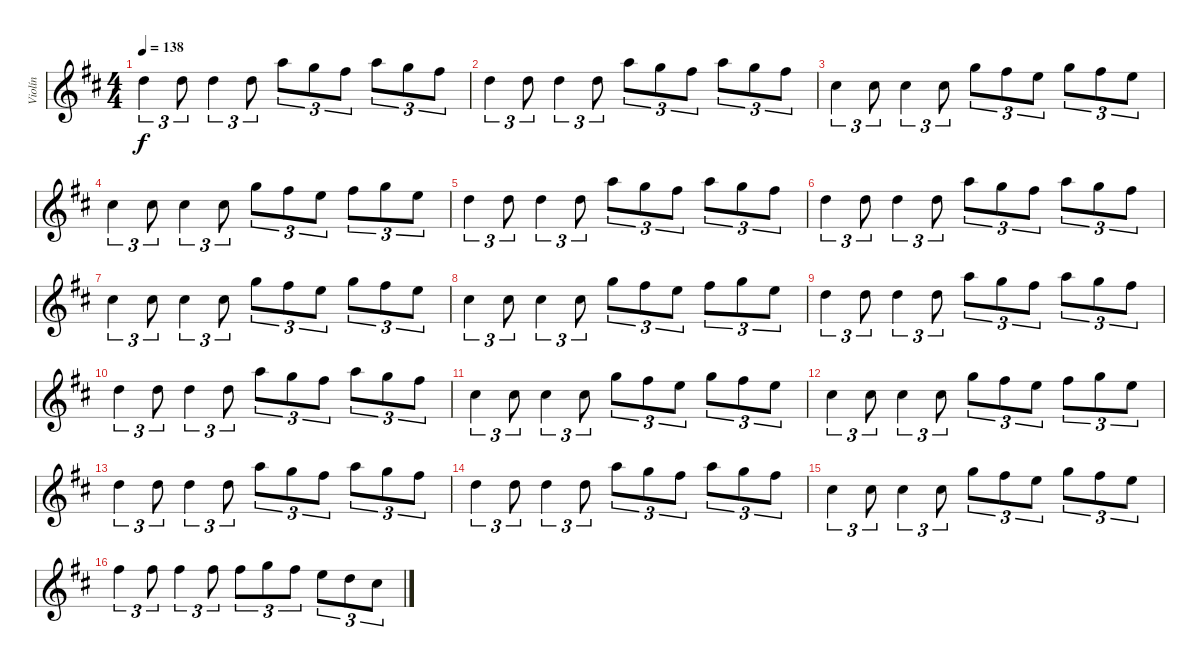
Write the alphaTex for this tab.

\track ("Violín" "Violín") {instrument violin}
\staff {score}
\tuning (E4 B3 G3 D3 A2 E2) {hide}
\ts (4 4)
\tempo 138
\clef g2
\ks d
15.2.4{tu (3 2) dy f} 15.2.8{tu (3 2)} 15.2.4{tu (3 2)} 15.2.8{tu (3 2)} 17.1.8{tu (3 2)} 15.1.8{tu (3 2)} 14.1.8{tu (3 2)} 17.1.8{tu (3 2)} 15.1.8{tu (3 2)} 14.1.8{tu (3 2)} |
15.2.4{tu (3 2)} 15.2.8{tu (3 2)} 15.2.4{tu (3 2)} 15.2.8{tu (3 2)} 17.1.8{tu (3 2)} 15.1.8{tu (3 2)} 14.1.8{tu (3 2)} 17.1.8{tu (3 2)} 15.1.8{tu (3 2)} 14.1.8{tu (3 2)} |
14.2.4{tu (3 2)} 14.2.8{tu (3 2)} 14.2.4{tu (3 2)} 14.2.8{tu (3 2)} 15.1.8{tu (3 2)} 14.1.8{tu (3 2)} 12.1.8{tu (3 2)} 15.1.8{tu (3 2)} 14.1.8{tu (3 2)} 12.1.8{tu (3 2)} |
14.2.4{tu (3 2)} 14.2.8{tu (3 2)} 14.2.4{tu (3 2)} 14.2.8{tu (3 2)} 15.1.8{tu (3 2)} 14.1.8{tu (3 2)} 12.1.8{tu (3 2)} 14.1.8{tu (3 2)} 15.1.8{tu (3 2)} 12.1.8{tu (3 2)} |
15.2.4{tu (3 2)} 15.2.8{tu (3 2)} 15.2.4{tu (3 2)} 15.2.8{tu (3 2)} 17.1.8{tu (3 2)} 15.1.8{tu (3 2)} 14.1.8{tu (3 2)} 17.1.8{tu (3 2)} 15.1.8{tu (3 2)} 14.1.8{tu (3 2)} |
15.2.4{tu (3 2)} 15.2.8{tu (3 2)} 15.2.4{tu (3 2)} 15.2.8{tu (3 2)} 17.1.8{tu (3 2)} 15.1.8{tu (3 2)} 14.1.8{tu (3 2)} 17.1.8{tu (3 2)} 15.1.8{tu (3 2)} 14.1.8{tu (3 2)} |
14.2.4{tu (3 2)} 14.2.8{tu (3 2)} 14.2.4{tu (3 2)} 14.2.8{tu (3 2)} 15.1.8{tu (3 2)} 14.1.8{tu (3 2)} 12.1.8{tu (3 2)} 15.1.8{tu (3 2)} 14.1.8{tu (3 2)} 12.1.8{tu (3 2)} |
14.2.4{tu (3 2)} 14.2.8{tu (3 2)} 14.2.4{tu (3 2)} 14.2.8{tu (3 2)} 15.1.8{tu (3 2)} 14.1.8{tu (3 2)} 12.1.8{tu (3 2)} 14.1.8{tu (3 2)} 15.1.8{tu (3 2)} 12.1.8{tu (3 2)} |
15.2.4{tu (3 2)} 15.2.8{tu (3 2)} 15.2.4{tu (3 2)} 15.2.8{tu (3 2)} 17.1.8{tu (3 2)} 15.1.8{tu (3 2)} 14.1.8{tu (3 2)} 17.1.8{tu (3 2)} 15.1.8{tu (3 2)} 14.1.8{tu (3 2)} |
15.2.4{tu (3 2)} 15.2.8{tu (3 2)} 15.2.4{tu (3 2)} 15.2.8{tu (3 2)} 17.1.8{tu (3 2)} 15.1.8{tu (3 2)} 14.1.8{tu (3 2)} 17.1.8{tu (3 2)} 15.1.8{tu (3 2)} 14.1.8{tu (3 2)} |
14.2.4{tu (3 2)} 14.2.8{tu (3 2)} 14.2.4{tu (3 2)} 14.2.8{tu (3 2)} 15.1.8{tu (3 2)} 14.1.8{tu (3 2)} 12.1.8{tu (3 2)} 15.1.8{tu (3 2)} 14.1.8{tu (3 2)} 12.1.8{tu (3 2)} |
14.2.4{tu (3 2)} 14.2.8{tu (3 2)} 14.2.4{tu (3 2)} 14.2.8{tu (3 2)} 15.1.8{tu (3 2)} 14.1.8{tu (3 2)} 12.1.8{tu (3 2)} 14.1.8{tu (3 2)} 15.1.8{tu (3 2)} 12.1.8{tu (3 2)} |
15.2.4{tu (3 2)} 15.2.8{tu (3 2)} 15.2.4{tu (3 2)} 15.2.8{tu (3 2)} 17.1.8{tu (3 2)} 15.1.8{tu (3 2)} 14.1.8{tu (3 2)} 17.1.8{tu (3 2)} 15.1.8{tu (3 2)} 14.1.8{tu (3 2)} |
15.2.4{tu (3 2)} 15.2.8{tu (3 2)} 15.2.4{tu (3 2)} 15.2.8{tu (3 2)} 17.1.8{tu (3 2)} 15.1.8{tu (3 2)} 14.1.8{tu (3 2)} 17.1.8{tu (3 2)} 15.1.8{tu (3 2)} 14.1.8{tu (3 2)} |
14.2.4{tu (3 2)} 14.2.8{tu (3 2)} 14.2.4{tu (3 2)} 14.2.8{tu (3 2)} 15.1.8{tu (3 2)} 14.1.8{tu (3 2)} 12.1.8{tu (3 2)} 15.1.8{tu (3 2)} 14.1.8{tu (3 2)} 12.1.8{tu (3 2)} |
14.1.4{tu (3 2)} 14.1.8{tu (3 2)} 14.1.4{tu (3 2)} 14.1.8{tu (3 2)} 14.1.8{tu (3 2)} 15.1.8{tu (3 2)} 14.1.8{tu (3 2)} 12.1.8{tu (3 2)} 15.2.8{tu (3 2)} 14.2.8{tu (3 2)}
